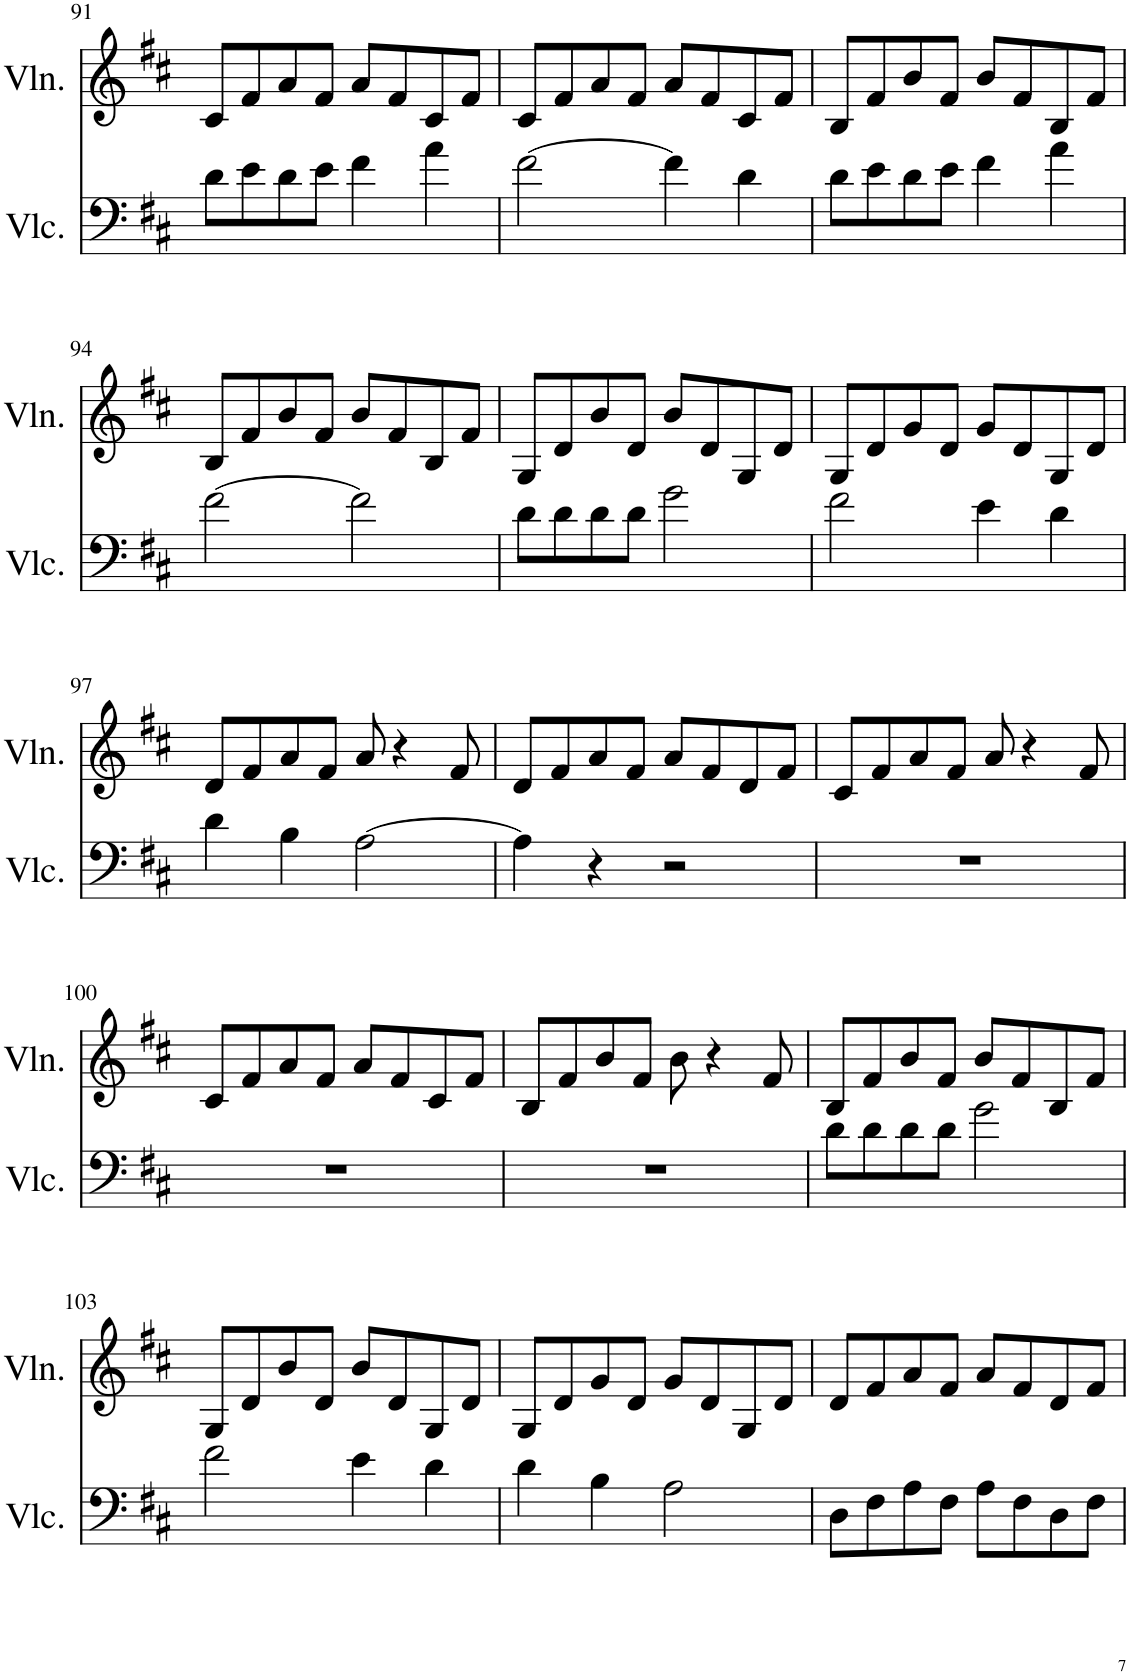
**kern	**kern
*part2	*part1
*staff2	*staff1
*I"Violoncello	*I"Violin
*I'Vlc.	*I'Vln.
!!LO:PB:g=z
*clefF4	*clefG2
*k[f#c#]	*k[f#c#]
*M4/4	*M4/4
=91	=91
8d\L	8c#/L
8e\	8f#/
8d\	8a/
8e\J	8f#/J
4f#\	8a/L
.	8f#/
4a\	8c#/
.	8f#/J
=92	=92
[2f#\	8c#/L
.	8f#/
.	8a/
.	8f#/J
4f#\]	8a/L
.	8f#/
4d\	8c#/
.	8f#/J
=93	=93
8d\L	8B/L
8e\	8f#/
8d\	8b/
8e\J	8f#/J
4f#\	8b/L
.	8f#/
4a\	8B/
.	8f#/J
!!LO:LB:g=z
=94	=94
[2f#\	8B/L
.	8f#/
.	8b/
.	8f#/J
2f#\]	8b/L
.	8f#/
.	8B/
.	8f#/J
=95	=95
8d\L	8G/L
8d\	8d/
8d\	8b/
8d\J	8d/J
2g\	8b/L
.	8d/
.	8G/
.	8d/J
=96	=96
2f#\	8G/L
.	8d/
.	8g/
.	8d/J
4e\	8g/L
.	8d/
4d\	8G/
.	8d/J
!!LO:LB:g=z
=97	=97
4d\	8d/L
.	8f#/
4B\	8a/
.	8f#/J
[2A\	8a/
.	4r
.	8f#/
=98	=98
4A\]	8d/L
.	8f#/
4r	8a/
.	8f#/J
2r	8a/L
.	8f#/
.	8d/
.	8f#/J
=99	=99
1r	8c#/L
.	8f#/
.	8a/
.	8f#/J
.	8a/
.	4r
.	8f#/
!!LO:LB:g=z
=100	=100
1r	8c#/L
.	8f#/
.	8a/
.	8f#/J
.	8a/L
.	8f#/
.	8c#/
.	8f#/J
=101	=101
1r	8B/L
.	8f#/
.	8b/
.	8f#/J
.	8b\
.	4r
.	8f#/
=102	=102
8d\L	8B/L
8d\	8f#/
8d\	8b/
8d\J	8f#/J
2g\	8b/L
.	8f#/
.	8B/
.	8f#/J
!!LO:LB:g=z
=103	=103
2f#\	8G/L
.	8d/
.	8b/
.	8d/J
4e\	8b/L
.	8d/
4d\	8G/
.	8d/J
=104	=104
4d\	8G/L
.	8d/
4B\	8g/
.	8d/J
2A\	8g/L
.	8d/
.	8G/
.	8d/J
=105	=105
8D\L	8d/L
8F#\	8f#/
8A\	8a/
8F#\J	8f#/J
8A\L	8a/L
8F#\	8f#/
8D\	8d/
8F#\J	8f#/J
=	=
*-	*-
